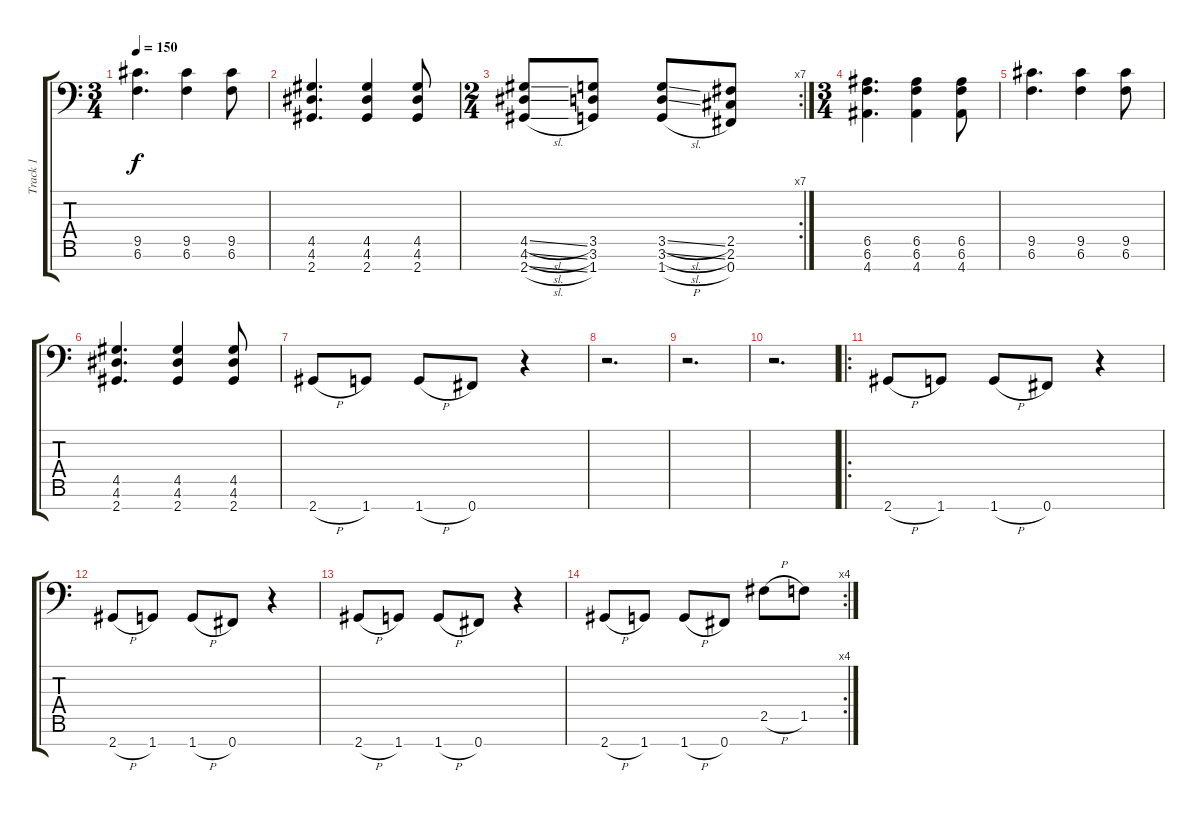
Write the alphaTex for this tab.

\track ("Track 1" "Track 1") {instrument distortionguitar}
\staff {score tabs}
\tuning (B3 G3 D3 A2 E2 B1 Gb1) {hide}
\ts (3 4)
\tempo 150
\clef f4
\ks c
(9.5 6.6).4{d dy f} (9.5 6.6).4 (9.5 6.6).8 |
(4.5 4.6 2.7).4{d} (4.5 4.6 2.7).4 (4.5 4.6 2.7).8 |
\rc 7
\ts (2 4)
(4.5{sl} 4.6{sl} 2.7{sl}).8 (3.5 3.6 1.7).8 (3.5{sl} 3.6{sl} 1.7{h}).8 (2.5 2.6 0.7).8 |
\ts (3 4)
(6.5 6.6 4.7).4{d} (6.5 6.6 4.7).4 (6.5 6.6 4.7).8 |
(9.5 6.6).4{d} (9.5 6.6).4 (9.5 6.6).8 |
(4.5 4.6 2.7).4{d} (4.5 4.6 2.7).4 (4.5 4.6 2.7).8 |
2.7{h}.8 1.7.8 1.7{h}.8 0.7.8 r.4 |
r.2{d} |
r.2{d} |
r.2{d} |
\ro
2.7{h}.8 1.7.8 1.7{h}.8 0.7.8 r.4 |
2.7{h}.8 1.7.8 1.7{h}.8 0.7.8 r.4 |
2.7{h}.8 1.7.8 1.7{h}.8 0.7.8 r.4 |
\rc 4
2.7{h}.8 1.7.8 1.7{h}.8 0.7.8 2.5{h}.8 1.5.8
